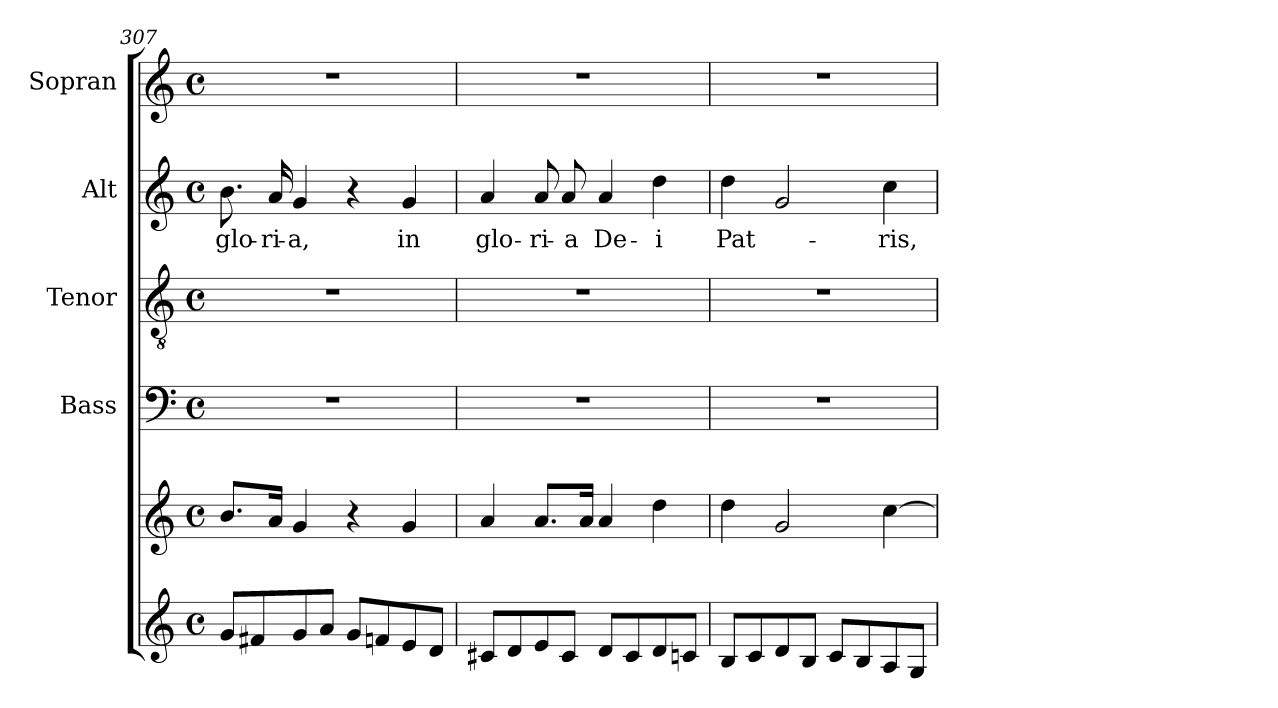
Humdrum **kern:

**kern	**kern	**kern	**kern	**kern	**text	**kern
*part5	*part5	*part4	*part3	*part2	*part2	*part1
*staff6	*staff5	*staff4	*staff3	*staff2	*staff2	*staff1
*	*	*I"Bass	*I"Tenor	*I"Alt	*	*I"Sopran
*	*	*I'B.	*I'T.	*I'A.	*	*I'S.
*clefG2	*clefG2	*clefF4	*clefGv2	*clefG2	*	*clefG2
*k[]	*k[]	*k[]	*k[]	*k[]	*	*k[]
*C:	*C:	*C:	*C:	*C:	*	*C:
*M4/4	*M4/4	*M4/4	*M4/4	*M4/4	*	*M4/4
*met(c)	*met(c)	*met(c)	*met(c)	*met(c)	*	*met(c)
=307	=307	=307	=307	=307	=307	=307
!	!	!	!	!	!LO:LY:b	!
8g/L	8.b/L	1r	1r	8.b\	glo-	1r
8f#X/	.	.	.	.	.	.
!	!	!	!	!	!LO:LY:b	!
.	16a/Jk	.	.	16a/	-ri-	.
!	!	!	!	!	!LO:LY:b	!
8g/	4g/	.	.	4g/	-a,	.
8a/J	.	.	.	.	.	.
8g/L	4r	.	.	4r	.	.
8fn/	.	.	.	.	.	.
!	!	!	!	!	!LO:LY:b	!
8e/	4g/	.	.	4g/	in	.
8d/J	.	.	.	.	.	.
=308	=308	=308	=308	=308	=308	=308
!	!	!	!	!	!LO:LY:b	!
8c#X/L	4a/	1r	1r	4a/	glo-	1r
8d/	.	.	.	.	.	.
!	!	!	!	!	!LO:LY:b	!
8e/	8.a/L	.	.	8a/	-ri-	.
!	!	!	!	!	!LO:LY:b	!
8c#/J	.	.	.	8a/	-a	.
.	16a/Jk	.	.	.	.	.
!	!	!	!	!	!LO:LY:b	!
8d/L	4a/	.	.	4a/	De-	.
8c#/	.	.	.	.	.	.
!	!	!	!	!	!LO:LY:b	!
8d/	4dd\	.	.	4dd\	-i	.
8cn/J	.	.	.	.	.	.
=309	=309	=309	=309	=309	=309	=309
!	!	!	!	!	!LO:LY:b	!
8B/L	4dd\	1r	1r	4dd\	Pat-	1r
8c/	.	.	.	.	.	.
8d/	2g/	.	.	2g/	.	.
8B/J	.	.	.	.	.	.
8c/L	.	.	.	.	.	.
8B/	.	.	.	.	.	.
!	!	!	!	!	!LO:LY:b	!
8A/	[4cc\	.	.	4cc\	-ris,	.
8G/J	.	.	.	.	.	.
=	=	=	=	=	=	=
*-	*-	*-	*-	*-	*-	*-
